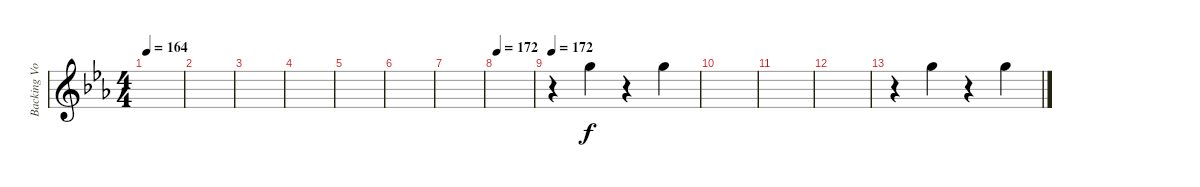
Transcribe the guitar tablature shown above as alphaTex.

\track ("Backing Vocals" "Backing Vo") {instrument distortionguitar}
\staff {score}
\tuning (E4 B3 G3 D3 A2 E2) {hide}
\ts (4 4)
\tempo 164
\clef g2
\ks eb
|
|
|
|
|
|
|
\tempo 172
|
\tempo 172
r.4 8.2.4 r.4 3.1.4 |
|
|
|
r.4 8.2.4 r.4 8.2.4
